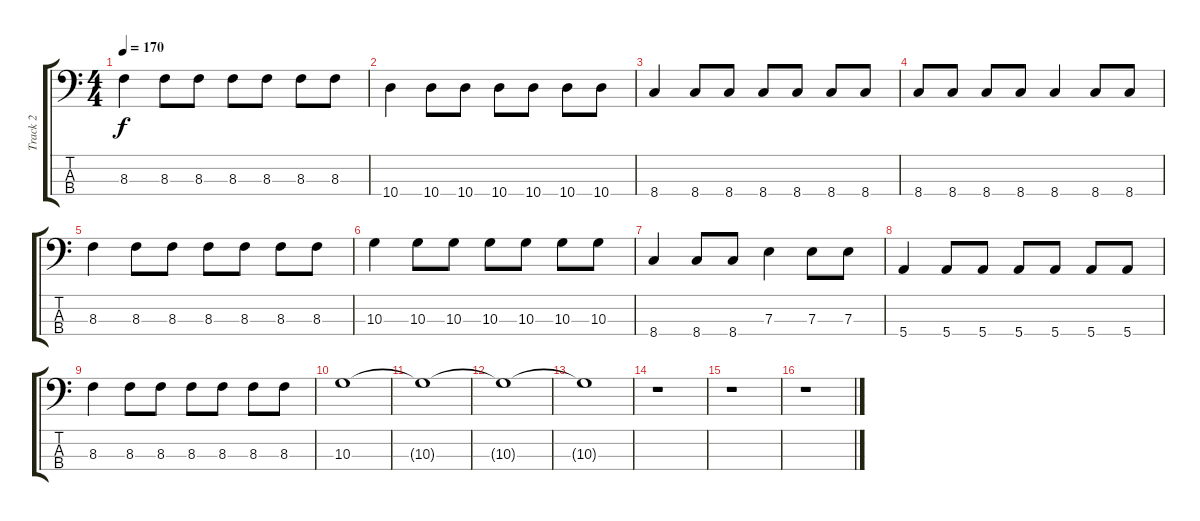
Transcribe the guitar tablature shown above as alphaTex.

\track ("Track 2" "Track 2") {instrument electricbasspick}
\staff {score tabs}
\tuning (G2 D2 A1 E1) {hide}
\ts (4 4)
\tempo 170
\clef f4
\ks c
8.3.4{dy f} 8.3.8 8.3.8 8.3.8 8.3.8 8.3.8 8.3.8 |
10.4.4 10.4.8 10.4.8 10.4.8 10.4.8 10.4.8 10.4.8 |
8.4.4 8.4.8 8.4.8 8.4.8 8.4.8 8.4.8 8.4.8 |
8.4.8 8.4.8 8.4.8 8.4.8 8.4.4 8.4.8 8.4.8 |
8.3.4 8.3.8 8.3.8 8.3.8 8.3.8 8.3.8 8.3.8 |
10.3.4 10.3.8 10.3.8 10.3.8 10.3.8 10.3.8 10.3.8 |
8.4.4 8.4.8 8.4.8 7.3.4 7.3.8 7.3.8 |
5.4.4 5.4.8 5.4.8 5.4.8 5.4.8 5.4.8 5.4.8 |
8.3.4 8.3.8 8.3.8 8.3.8 8.3.8 8.3.8 8.3.8 |
10.3.1 |
10.3{t}.1 |
10.3{t}.1 |
10.3{t}.1 |
r.1 |
r.1 |
r.1
